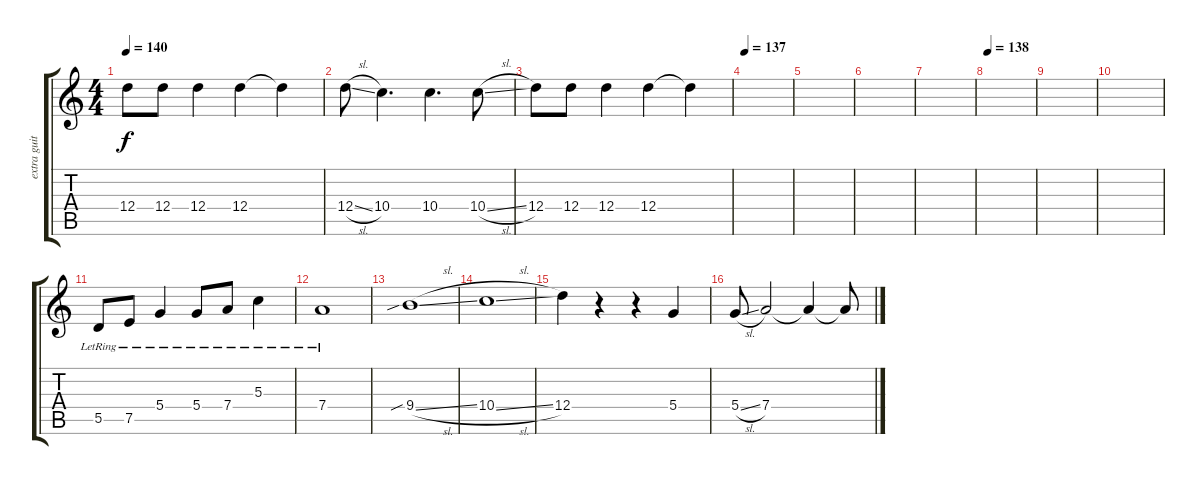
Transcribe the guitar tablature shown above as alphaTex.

\track ("extra guitar" "extra guit") {instrument acousticguitarsteel}
\staff {score tabs}
\tuning (E4 B3 G3 D3 A2 E2) {hide}
\ts (4 4)
\tempo 140
\clef g2
\ks c
12.4.8{dy f} 12.4.8 12.4.4 12.4.4 12.4{t}.4 |
12.4{sl}.8 10.4.4{d} 10.4.4{d} 10.4{sl}.8 |
12.4.8 12.4.8 12.4.4 12.4.4 12.4{t}.4 |
\tempo 137
|
|
|
|
\tempo 138
|
|
|
5.5{lr}.8{volume 16 instrument acousticguitarnylon} 7.5{lr}.8 5.4{lr}.4 5.4{lr}.8 7.4{lr}.8 5.3{lr}.4 |
7.4{lr}.1 |
9.4{sib sl}.1 |
10.4{sl}.1 |
12.4.4 r.4 r.4 5.4.4 |
5.4{sl}.8 7.4.2 7.4{t}.4 7.4{t}.8
